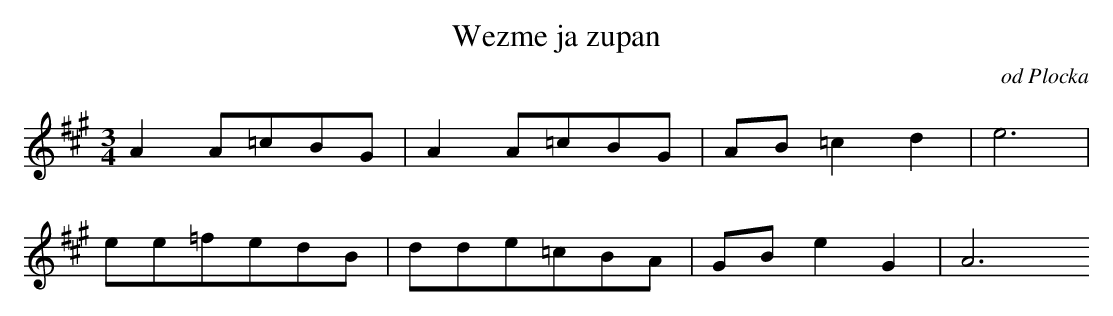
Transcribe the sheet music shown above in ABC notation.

X:1
T: Wezme ja zupan
O: od Plocka
M: 3/4
L: 1/8
K: A
A2A=cBG | A2A=cBG | AB=c2d2 | e6 |
ee=fedB | dde=cBA | GBe2G2 | A6
